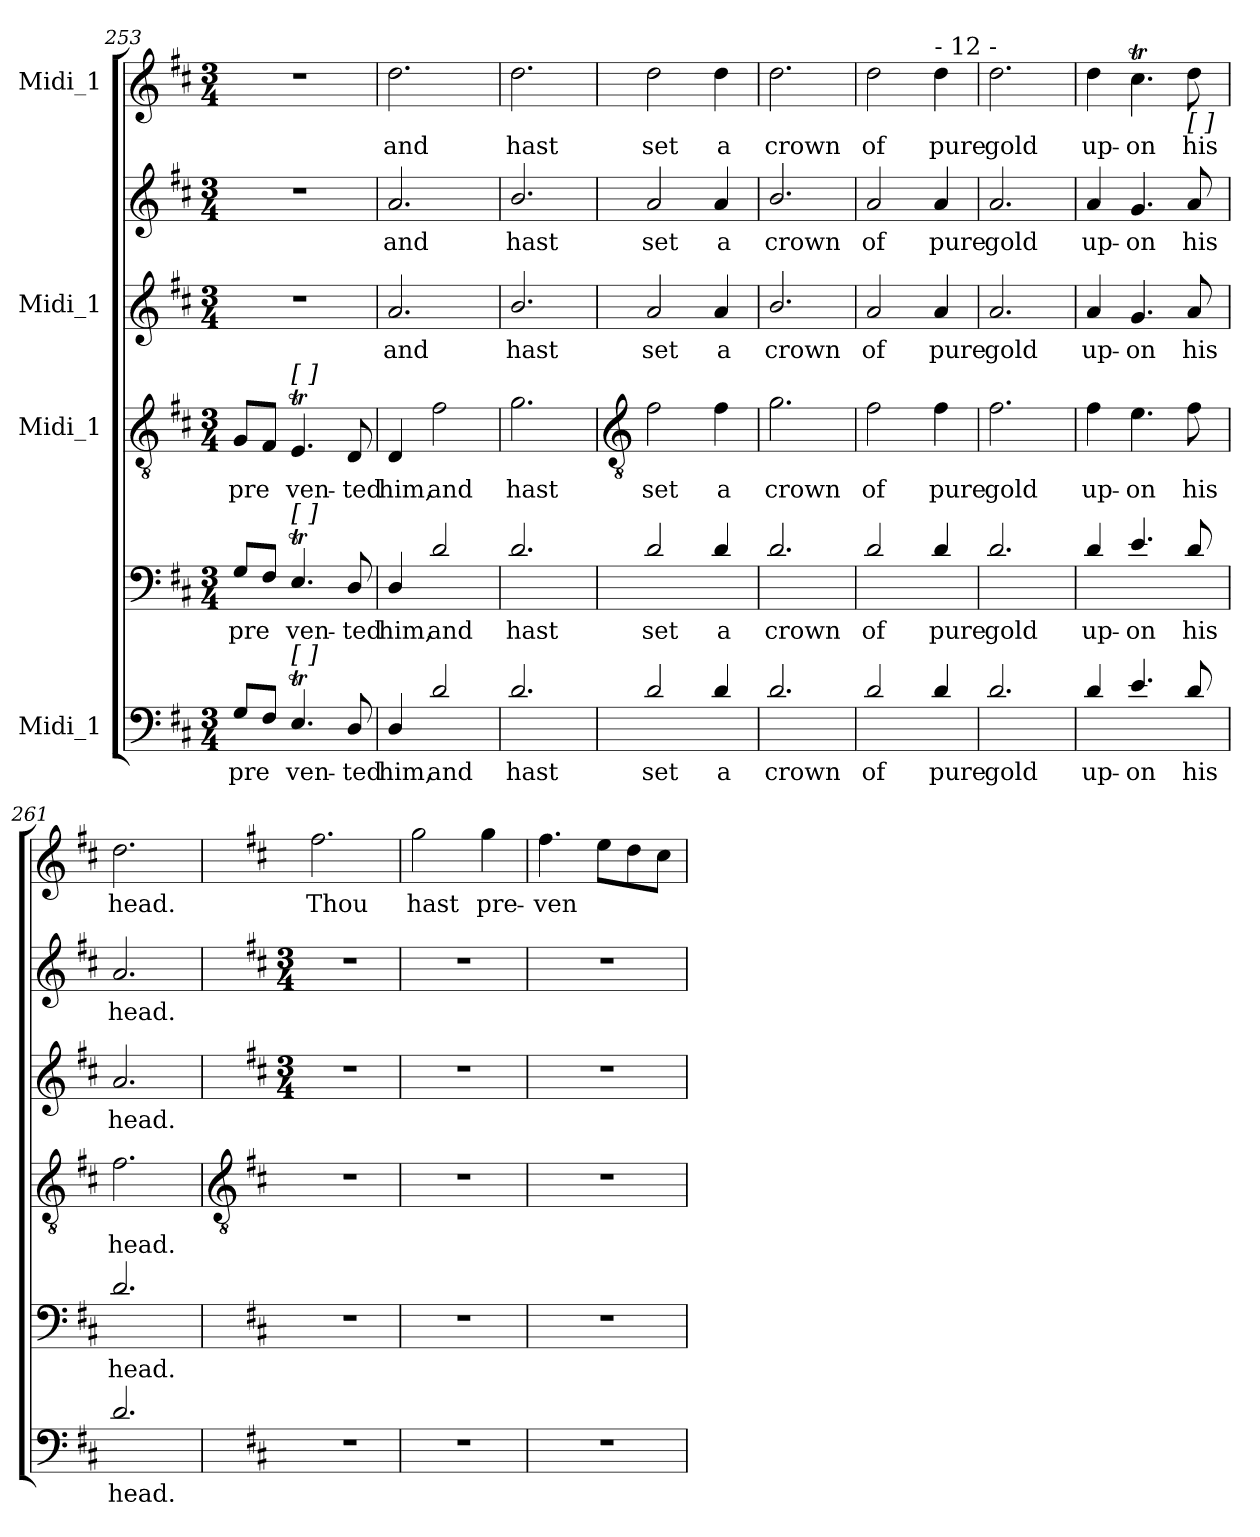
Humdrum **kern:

**kern	**text	**kern	**text	**kern	**text	**kern	**text	**kern	**text	**kern	**text
*part4	*part4	*part4	*part4	*part3	*part3	*part2	*part2	*part2	*part2	*part1	*part1
*staff6	*staff6	*staff5	*staff5	*staff4	*staff4	*staff3	*staff3	*staff2	*staff2	*staff1	*staff1
*I"Midi_1	*	*	*	*I"Midi_1	*	*I"Midi_1	*	*	*	*I"Midi_1	*
*	*	*clefF4	*	*clefGv2	*	*clefG2	*	*clefG2	*	*clefG2	*
*k[f#c#]	*	*k[f#c#]	*	*k[f#c#]	*	*k[f#c#]	*	*k[f#c#]	*	*k[f#c#]	*
*D:	*	*D:	*	*D:	*	*D:	*	*D:	*	*D:	*
*M3/4	*	*M3/4	*	*M3/4	*	*M3/4	*	*M3/4	*	*M3/4	*
=253	=253	=253	=253	=253	=253	=253	=253	=253	=253	=253	=253
*^	*	*^	*	*	*	*	*	*	*	*	*
!	!LO:N:vis=1	!LO:LY:b	!	!LO:N:vis=1	!LO:LY:b	!	!LO:LY:b	!LO:N:vis=1	!	!LO:N:vis=1	!	!LO:N:vis=1	!
8GL	2.ryy	pre	8GL	2.ryy	pre	8GL	pre	2.r	.	2.r	.	2.r	.
8F#J	.	.	8F#J	.	.	8F#J	.	.	.	.	.	.	.
!	!	!	!	!	!	!LO:TX:a:t=[   ]	!	!	!	!	!	!	!
!	!	!	!LO:TX:a:t=[   ]	!	!	!	!	!	!	!	!	!	!
!LO:TX:a:t=[   ]	!	!	!	!	!	!	!	!	!	!	!	!	!
!	!	!LO:LY:b	!	!	!LO:LY:b	!	!LO:LY:b	!	!	!	!	!	!
4.ET	.	ven-	4.ET	.	ven-	4.ET	ven-	.	.	.	.	.	.
!	!	!LO:LY:b	!	!	!LO:LY:b	!	!LO:LY:b	!	!	!	!	!	!
8D	.	-ted	8D	.	-ted	8D	-ted	.	.	.	.	.	.
=254	=254	=254	=254	=254	=254	=254	=254	=254	=254	=254	=254	=254	=254
!	!LO:N:vis=1	!LO:LY:b	!	!LO:N:vis=1	!LO:LY:b	!	!LO:LY:b	!	!LO:LY:b	!	!LO:LY:b	!	!LO:LY:b
4D	2.ryy	him,	4D	2.ryy	him,	4D	him,	2.a	and	2.a	and	2.dd	and
!	!	!LO:LY:b	!	!	!LO:LY:b	!	!LO:LY:b	!	!	!	!	!	!
2d	.	and	2d	.	and	2f#	and	.	.	.	.	.	.
=255	=255	=255	=255	=255	=255	=255	=255	=255	=255	=255	=255	=255	=255
!	!LO:N:vis=1	!LO:LY:b	!	!LO:N:vis=1	!LO:LY:b	!	!LO:LY:b	!	!LO:LY:b	!	!LO:LY:b	!	!LO:LY:b
2.d	2.ryy	hast	2.d	2.ryy	hast	2.g	hast	2.b/	hast	2.b/	hast	2.dd	hast
!!LO:LB:g=z
=256	=256	=256	=256	=256	=256	=256	=256	=256	=256	=256	=256	=256	=256
*	*	*	*	*	*	*clefGv2	*	*	*	*	*	*	*
!	!LO:N:vis=1	!LO:LY:b	!	!LO:N:vis=1	!LO:LY:b	!	!LO:LY:b	!	!LO:LY:b	!	!LO:LY:b	!	!LO:LY:b
2d	2.ryy	set	2d	2.ryy	set	2f#	set	2a/	set	2a/	set	2dd	set
!	!	!LO:LY:b	!	!	!LO:LY:b	!	!LO:LY:b	!	!LO:LY:b	!	!LO:LY:b	!	!LO:LY:b
4d	.	a	4d	.	a	4f#	a	4a/	a	4a/	a	4dd	a
=257	=257	=257	=257	=257	=257	=257	=257	=257	=257	=257	=257	=257	=257
!	!LO:N:vis=1	!LO:LY:b	!	!LO:N:vis=1	!LO:LY:b	!	!LO:LY:b	!	!LO:LY:b	!	!LO:LY:b	!	!LO:LY:b
2.d	2.ryy	crown	2.d	2.ryy	crown	2.g	crown	2.b/	crown	2.b/	crown	2.dd	crown
=258	=258	=258	=258	=258	=258	=258	=258	=258	=258	=258	=258	=258	=258
!	!LO:N:vis=1	!LO:LY:b	!	!LO:N:vis=1	!LO:LY:b	!	!LO:LY:b	!	!LO:LY:b	!	!LO:LY:b	!	!LO:LY:b
2d	2.ryy	of	2d	2.ryy	of	2f#	of	2a	of	2a	of	2dd	of
!	!	!	!	!	!	!	!	!	!	!	!	!LO:TX:a:t=- 12 -	!
!	!	!LO:LY:b	!	!	!LO:LY:b	!	!LO:LY:b	!	!LO:LY:b	!	!LO:LY:b	!	!LO:LY:b
4d	.	pure	4d	.	pure	4f#	pure	4a	pure	4a	pure	4dd	pure
=259	=259	=259	=259	=259	=259	=259	=259	=259	=259	=259	=259	=259	=259
!	!LO:N:vis=1	!LO:LY:b	!	!LO:N:vis=1	!LO:LY:b	!	!LO:LY:b	!	!LO:LY:b	!	!LO:LY:b	!	!LO:LY:b
2.d	2.ryy	gold	2.d	2.ryy	gold	2.f#	gold	2.a	gold	2.a	gold	2.dd	gold
=260	=260	=260	=260	=260	=260	=260	=260	=260	=260	=260	=260	=260	=260
!	!LO:N:vis=1	!LO:LY:b	!	!LO:N:vis=1	!LO:LY:b	!	!LO:LY:b	!	!LO:LY:b	!	!LO:LY:b	!	!LO:LY:b
4d	2.ryy	up-	4d	2.ryy	up-	4f#	up-	4a	up-	4a	up-	4dd	up-
!	!	!LO:LY:b	!	!	!LO:LY:b	!	!LO:LY:b	!	!LO:LY:b	!	!LO:LY:b	!	!LO:LY:b
4.e	.	-on	4.e	.	-on	4.e	-on	4.g	-on	4.g	-on	4.cc#t	-on
!	!	!	!	!	!	!	!	!	!	!	!	!LO:TX:b:t=[   ]	!
!	!	!LO:LY:b	!	!	!LO:LY:b	!	!LO:LY:b	!	!LO:LY:b	!	!LO:LY:b	!	!LO:LY:b
8d	.	his	8d	.	his	8f#	his	8a	his	8a	his	8dd	his
=261	=261	=261	=261	=261	=261	=261	=261	=261	=261	=261	=261	=261	=261
!	!LO:N:vis=1	!LO:LY:b	!	!LO:N:vis=1	!LO:LY:b	!	!LO:LY:b	!	!LO:LY:b	!	!LO:LY:b	!	!LO:LY:b
2.d	2.ryy	head.	2.d	2.ryy	head.	2.f#	head.	2.a	head.	2.a	head.	2.dd	head.
*v	*v	*	*	*	*	*	*	*	*	*	*	*	*
*	*	*v	*v	*	*	*	*	*	*	*	*	*
!!LO:LB:g=z
=262	=262	=262	=262	=262	=262	=262	=262	=262	=262	=262	=262
*	*	*	*	*clefGv2	*	*	*	*	*	*	*
*	*	*	*	*	*	*k[f#c#]	*	*k[f#c#]	*	*	*
*	*	*	*	*	*	*D:	*	*D:	*	*	*
*	*	*	*	*	*	*M3/4	*	*M3/4	*	*	*
*^	*	*^	*	*	*	*	*	*	*	*	*
!LO:N:vis=1	!	!	!LO:N:vis=1	!	!	!LO:N:vis=1	!	!LO:N:vis=1	!	!LO:N:vis=1	!	!	!LO:LY:b
*v	*v	*	*	*	*	*	*	*	*	*	*	*	*
*	*	*v	*v	*	*	*	*	*	*	*	*	*
2.r	.	2.r	.	2.r	.	2.r	.	2.r	.	2.ff#	Thou
=263	=263	=263	=263	=263	=263	=263	=263	=263	=263	=263	=263
!LO:N:vis=1	!	!LO:N:vis=1	!	!LO:N:vis=1	!	!LO:N:vis=1	!	!LO:N:vis=1	!	!	!LO:LY:b
2.r	.	2.r	.	2.r	.	2.r	.	2.r	.	2gg	hast
!	!	!	!	!	!	!	!	!	!	!	!LO:LY:b
.	.	.	.	.	.	.	.	.	.	4gg	pre-
=264	=264	=264	=264	=264	=264	=264	=264	=264	=264	=264	=264
!LO:N:vis=1	!	!LO:N:vis=1	!	!LO:N:vis=1	!	!LO:N:vis=1	!	!LO:N:vis=1	!	!	!LO:LY:b
2.r	.	2.r	.	2.r	.	2.r	.	2.r	.	4.ff#	-ven
.	.	.	.	.	.	.	.	.	.	8eeL	.
.	.	.	.	.	.	.	.	.	.	8dd	.
.	.	.	.	.	.	.	.	.	.	8cc#J	.
=	=	=	=	=	=	=	=	=	=	=	=
*-	*-	*-	*-	*-	*-	*-	*-	*-	*-	*-	*-
